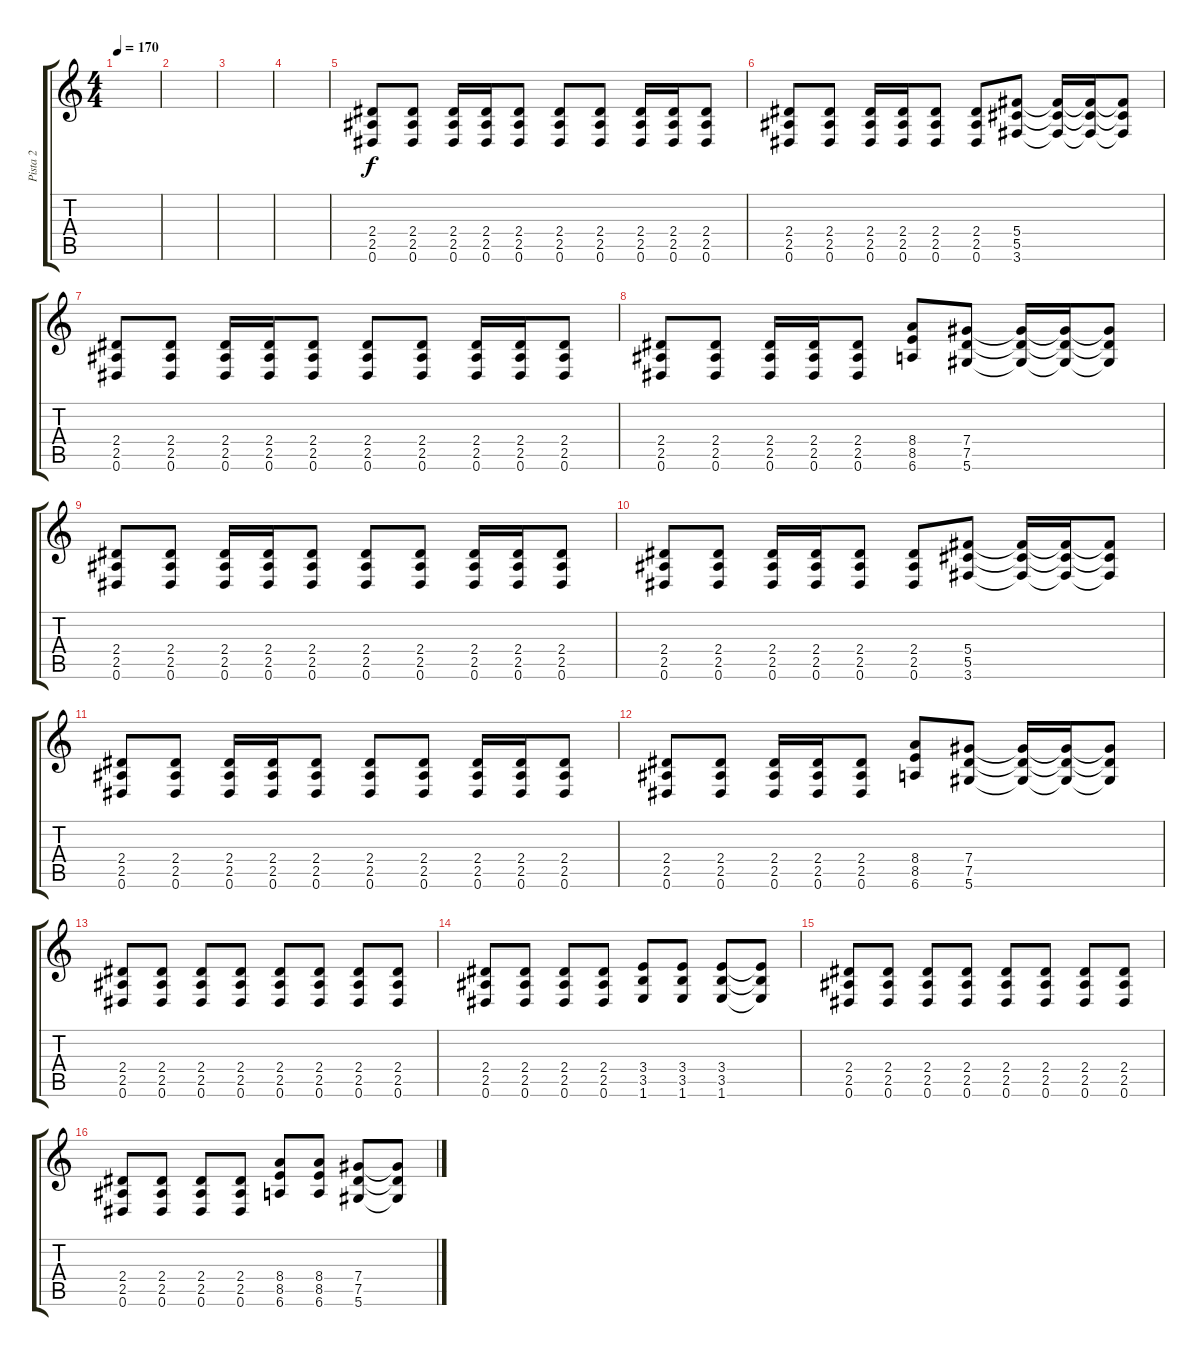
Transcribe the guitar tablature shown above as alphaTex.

\track ("Pista 2" "Pista 2") {instrument distortionguitar}
\staff {score tabs}
\tuning (Eb4 Bb3 Gb3 Db3 Ab2 Eb2) {hide}
\ts (4 4)
\tempo 170
\clef g2
\ks c
|
|
|
|
(2.4 2.5 0.6).8 (2.4 2.5 0.6).8 (2.4 2.5 0.6).16 (2.4 2.5 0.6).16 (2.4 2.5 0.6).8 (2.4 2.5 0.6).8 (2.4 2.5 0.6).8 (2.4 2.5 0.6).16 (2.4 2.5 0.6).16 (2.4 2.5 0.6).8 |
(2.4 2.5 0.6).8 (2.4 2.5 0.6).8 (2.4 2.5 0.6).16 (2.4 2.5 0.6).16 (2.4 2.5 0.6).8 (2.4 2.5 0.6).8 (5.4 5.5 3.6).8 (5.4{t} 5.5{t} 3.6{t}).16 (5.4{t} 5.5{t} 3.6{t}).16 (5.4{t} 5.5{t} 3.6{t}).8 |
(2.4 2.5 0.6).8 (2.4 2.5 0.6).8 (2.4 2.5 0.6).16 (2.4 2.5 0.6).16 (2.4 2.5 0.6).8 (2.4 2.5 0.6).8 (2.4 2.5 0.6).8 (2.4 2.5 0.6).16 (2.4 2.5 0.6).16 (2.4 2.5 0.6).8 |
(2.4 2.5 0.6).8 (2.4 2.5 0.6).8 (2.4 2.5 0.6).16 (2.4 2.5 0.6).16 (2.4 2.5 0.6).8 (8.4 8.5 6.6).8 (7.4 7.5 5.6).8 (7.4{t} 7.5{t} 5.6{t}).16 (7.4{t} 7.5{t} 5.6{t}).16 (7.4{t} 7.5{t} 5.6{t}).8 |
(2.4 2.5 0.6).8 (2.4 2.5 0.6).8 (2.4 2.5 0.6).16 (2.4 2.5 0.6).16 (2.4 2.5 0.6).8 (2.4 2.5 0.6).8 (2.4 2.5 0.6).8 (2.4 2.5 0.6).16 (2.4 2.5 0.6).16 (2.4 2.5 0.6).8 |
(2.4 2.5 0.6).8 (2.4 2.5 0.6).8 (2.4 2.5 0.6).16 (2.4 2.5 0.6).16 (2.4 2.5 0.6).8 (2.4 2.5 0.6).8 (5.4 5.5 3.6).8 (5.4{t} 5.5{t} 3.6{t}).16 (5.4{t} 5.5{t} 3.6{t}).16 (5.4{t} 5.5{t} 3.6{t}).8 |
(2.4 2.5 0.6).8 (2.4 2.5 0.6).8 (2.4 2.5 0.6).16 (2.4 2.5 0.6).16 (2.4 2.5 0.6).8 (2.4 2.5 0.6).8 (2.4 2.5 0.6).8 (2.4 2.5 0.6).16 (2.4 2.5 0.6).16 (2.4 2.5 0.6).8 |
(2.4 2.5 0.6).8 (2.4 2.5 0.6).8 (2.4 2.5 0.6).16 (2.4 2.5 0.6).16 (2.4 2.5 0.6).8 (8.4 8.5 6.6).8 (7.4 7.5 5.6).8 (7.4{t} 7.5{t} 5.6{t}).16 (7.4{t} 7.5{t} 5.6{t}).16 (7.4{t} 7.5{t} 5.6{t}).8 |
(2.4 2.5 0.6).8 (2.4 2.5 0.6).8 (2.4 2.5 0.6).8 (2.4 2.5 0.6).8 (2.4 2.5 0.6).8 (2.4 2.5 0.6).8 (2.4 2.5 0.6).8 (2.4 2.5 0.6).8 |
(2.4 2.5 0.6).8 (2.4 2.5 0.6).8 (2.4 2.5 0.6).8 (2.4 2.5 0.6).8 (3.4 3.5 1.6).8 (3.4 3.5 1.6).8 (3.4 3.5 1.6).8 (3.4{t} 3.5{t} 1.6{t}).8 |
(2.4 2.5 0.6).8 (2.4 2.5 0.6).8 (2.4 2.5 0.6).8 (2.4 2.5 0.6).8 (2.4 2.5 0.6).8 (2.4 2.5 0.6).8 (2.4 2.5 0.6).8 (2.4 2.5 0.6).8 |
(2.4 2.5 0.6).8 (2.4 2.5 0.6).8 (2.4 2.5 0.6).8 (2.4 2.5 0.6).8 (8.4 8.5 6.6).8{balance 0} (8.4 8.5 6.6).8 (7.4 7.5 5.6).8 (7.4{t} 7.5{t} 5.6{t}).8
